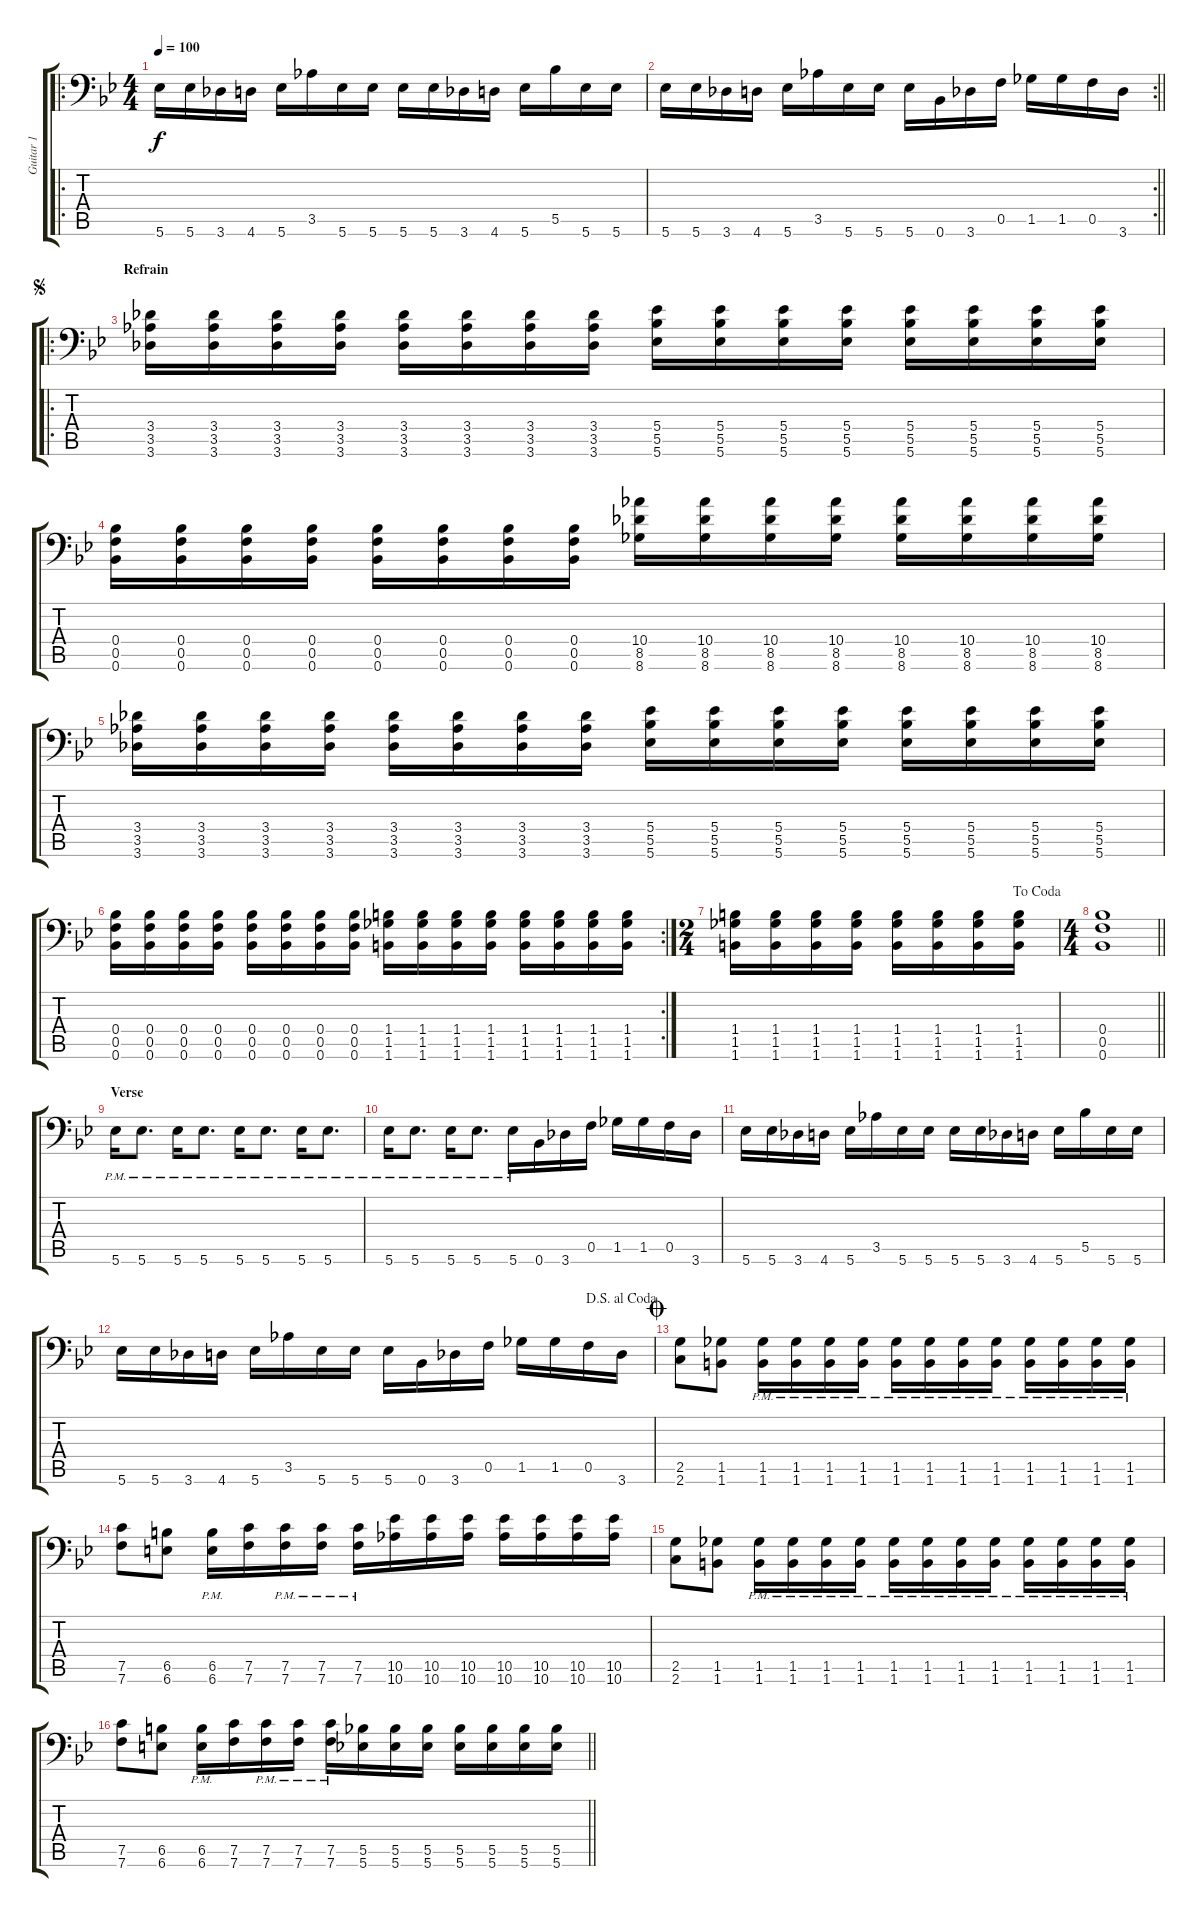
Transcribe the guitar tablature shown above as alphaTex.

\track ("Guitar 1" "Guitar 1") {instrument distortionguitar}
\staff {score tabs}
\tuning (C4 G3 Eb3 Bb2 F2 Bb1) {hide}
\ro
\ts (4 4)
\tempo 100
\clef f4
\ks bb
5.6.16{dy f} 5.6.16 3.6.16 4.6.16 5.6.16 3.5.16 5.6.16 5.6.16 5.6.16 5.6.16 3.6.16 4.6.16 5.6.16 5.5.16 5.6.16 5.6.16 |
\rc 2
\barLineRight lightlight
5.6.16 5.6.16 3.6.16 4.6.16 5.6.16 3.5.16 5.6.16 5.6.16 5.6.16 0.6.16 3.6.16 0.5.16 1.5.16 1.5.16 0.5.16 3.6.16 |
\ro
\section ("" "Refrain")
\jump segno
(3.4 3.5 3.6).16 (3.4 3.5 3.6).16 (3.4 3.5 3.6).16 (3.4 3.5 3.6).16 (3.4 3.5 3.6).16 (3.4 3.5 3.6).16 (3.4 3.5 3.6).16 (3.4 3.5 3.6).16 (5.4 5.5 5.6).16 (5.4 5.5 5.6).16 (5.4 5.5 5.6).16 (5.4 5.5 5.6).16 (5.4 5.5 5.6).16 (5.4 5.5 5.6).16 (5.4 5.5 5.6).16 (5.4 5.5 5.6).16 |
(0.4 0.5 0.6).16 (0.4 0.5 0.6).16 (0.4 0.5 0.6).16 (0.4 0.5 0.6).16 (0.4 0.5 0.6).16 (0.4 0.5 0.6).16 (0.4 0.5 0.6).16 (0.4 0.5 0.6).16 (10.4 8.5 8.6).16 (10.4 8.5 8.6).16 (10.4 8.5 8.6).16 (10.4 8.5 8.6).16 (10.4 8.5 8.6).16 (10.4 8.5 8.6).16 (10.4 8.5 8.6).16 (10.4 8.5 8.6).16 |
(3.4 3.5 3.6).16 (3.4 3.5 3.6).16 (3.4 3.5 3.6).16 (3.4 3.5 3.6).16 (3.4 3.5 3.6).16 (3.4 3.5 3.6).16 (3.4 3.5 3.6).16 (3.4 3.5 3.6).16 (5.4 5.5 5.6).16 (5.4 5.5 5.6).16 (5.4 5.5 5.6).16 (5.4 5.5 5.6).16 (5.4 5.5 5.6).16 (5.4 5.5 5.6).16 (5.4 5.5 5.6).16 (5.4 5.5 5.6).16 |
\rc 2
(0.4 0.5 0.6).16 (0.4 0.5 0.6).16 (0.4 0.5 0.6).16 (0.4 0.5 0.6).16 (0.4 0.5 0.6).16 (0.4 0.5 0.6).16 (0.4 0.5 0.6).16 (0.4 0.5 0.6).16 (1.4 1.5 1.6).16 (1.4 1.5 1.6).16 (1.4 1.5 1.6).16 (1.4 1.5 1.6).16 (1.4 1.5 1.6).16 (1.4 1.5 1.6).16 (1.4 1.5 1.6).16 (1.4 1.5 1.6).16 |
\ts (2 4)
\jump dacoda
(1.4 1.5 1.6).16 (1.4 1.5 1.6).16 (1.4 1.5 1.6).16 (1.4 1.5 1.6).16 (1.4 1.5 1.6).16 (1.4 1.5 1.6).16 (1.4 1.5 1.6).16 (1.4 1.5 1.6).16 |
\ts (4 4)
\barLineRight lightlight
(0.4 0.5 0.6).1 |
\section ("" "Verse")
5.6{pm}.16 5.6{pm}.8{d} 5.6{pm}.16 5.6{pm}.8{d} 5.6{pm}.16 5.6{pm}.8{d} 5.6{pm}.16 5.6{pm}.8{d} |
5.6{pm}.16 5.6{pm}.8{d} 5.6{pm}.16 5.6{pm}.8{d} 5.6{pm}.16 0.6.16 3.6.16 0.5.16 1.5.16 1.5.16 0.5.16 3.6.16 |
5.6.16 5.6.16 3.6.16 4.6.16 5.6.16 3.5.16 5.6.16 5.6.16 5.6.16 5.6.16 3.6.16 4.6.16 5.6.16 5.5.16 5.6.16 5.6.16 |
\jump dalsegnoalcoda
5.6.16 5.6.16 3.6.16 4.6.16 5.6.16 3.5.16 5.6.16 5.6.16 5.6.16 0.6.16 3.6.16 0.5.16 1.5.16 1.5.16 0.5.16 3.6.16 |
\jump coda
(2.5 2.6).8 (1.5 1.6).8 (1.5{pm} 1.6{pm}).16 (1.5{pm} 1.6{pm}).16 (1.5{pm} 1.6{pm}).16 (1.5{pm} 1.6{pm}).16 (1.5{pm} 1.6{pm}).16 (1.5{pm} 1.6{pm}).16 (1.5{pm} 1.6{pm}).16 (1.5{pm} 1.6{pm}).16 (1.5{pm} 1.6{pm}).16 (1.5{pm} 1.6{pm}).16 (1.5{pm} 1.6{pm}).16 (1.5{pm} 1.6{pm}).16 |
(7.5 7.6).8 (6.5 6.6).8 (6.5{pm} 6.6{pm}).16 (7.5 7.6).16 (7.5{pm} 7.6{pm}).16 (7.5{pm} 7.6{pm}).16 (7.5{pm} 7.6{pm}).16 (10.5 10.6).16 (10.5 10.6).16 (10.5 10.6).16 (10.5 10.6).16 (10.5 10.6).16 (10.5 10.6).16 (10.5 10.6).16 |
(2.5 2.6).8 (1.5 1.6).8 (1.5{pm} 1.6{pm}).16 (1.5{pm} 1.6{pm}).16 (1.5{pm} 1.6{pm}).16 (1.5{pm} 1.6{pm}).16 (1.5{pm} 1.6{pm}).16 (1.5{pm} 1.6{pm}).16 (1.5{pm} 1.6{pm}).16 (1.5{pm} 1.6{pm}).16 (1.5{pm} 1.6{pm}).16 (1.5{pm} 1.6{pm}).16 (1.5{pm} 1.6{pm}).16 (1.5{pm} 1.6{pm}).16 |
\barLineRight lightlight
(7.5 7.6).8 (6.5 6.6).8 (6.5{pm} 6.6{pm}).16 (7.5 7.6).16 (7.5{pm} 7.6{pm}).16 (7.5{pm} 7.6{pm}).16 (7.5{pm} 7.6{pm}).16 (5.5 5.6).16 (5.5 5.6).16 (5.5 5.6).16 (5.5 5.6).16 (5.5 5.6).16 (5.5 5.6).16 (5.5 5.6).16
